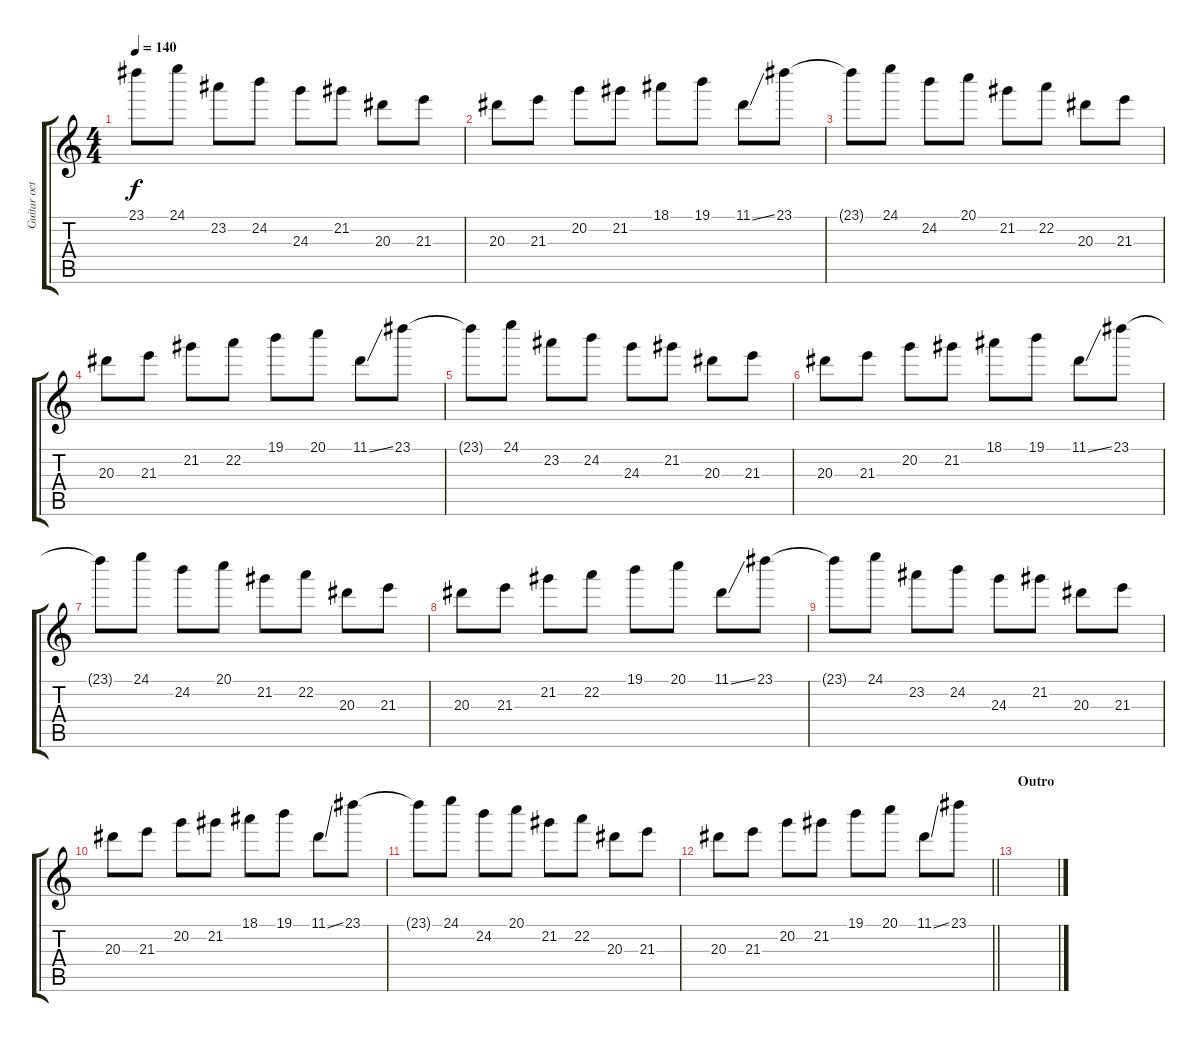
\track ("Guitar octave effect" "Guitar oct") {instrument overdrivenguitar}
\staff {score tabs}
\tuning (E4 B3 G3 D3 A2 E2) {hide}
\ts (4 4)
\tempo 140
\clef g2
\ks c
23.1{t}.8{dy f} 24.1.8 23.2.8 24.2.8 24.3.8 21.2.8 20.3.8 21.3.8 |
20.3.8 21.3.8 20.2.8 21.2.8 18.1.8 19.1.8 11.1{ss}.8 23.1.8 |
23.1{t}.8 24.1.8 24.2.8 20.1.8 21.2.8 22.2.8 20.3.8 21.3.8 |
20.3.8 21.3.8 21.2.8 22.2.8 19.1.8 20.1.8 11.1{ss}.8 23.1.8 |
23.1{t}.8 24.1.8 23.2.8 24.2.8 24.3.8 21.2.8 20.3.8 21.3.8 |
20.3.8 21.3.8 20.2.8 21.2.8 18.1.8 19.1.8 11.1{ss}.8 23.1.8 |
23.1{t}.8 24.1.8 24.2.8 20.1.8 21.2.8 22.2.8 20.3.8 21.3.8 |
20.3.8 21.3.8 21.2.8 22.2.8 19.1.8 20.1.8 11.1{ss}.8 23.1.8 |
23.1{t}.8 24.1.8 23.2.8 24.2.8 24.3.8 21.2.8 20.3.8 21.3.8 |
20.3.8 21.3.8 20.2.8 21.2.8 18.1.8 19.1.8 11.1{ss}.8 23.1.8 |
23.1{t}.8 24.1.8 24.2.8 20.1.8 21.2.8 22.2.8 20.3.8 21.3.8 |
\barLineRight lightlight
20.3.8 21.3.8 20.2.8 21.2.8 19.1.8 20.1.8 11.1{ss}.8 23.1.8 |
\section ("" "Outro")
